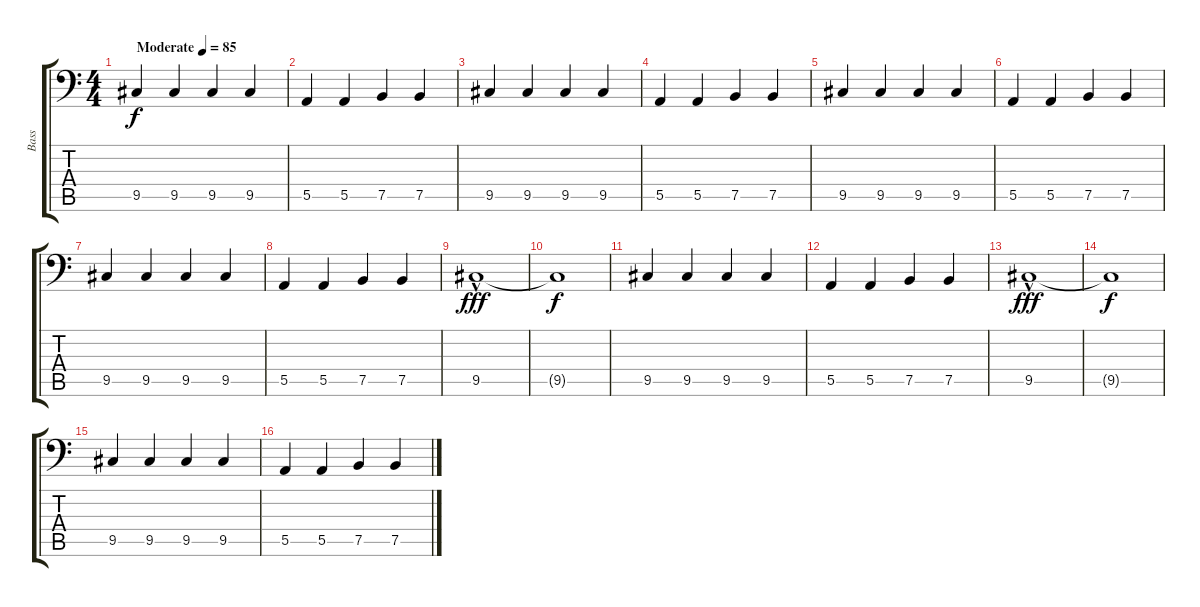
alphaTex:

\track ("Bass" "Bass") {instrument electricbassfinger}
\staff {score tabs}
\tuning (C3 G2 D2 A1 E1 B0) {hide}
\ts (4 4)
\tempo (85 "Moderate")
\clef f4
\ks c
9.5.4{dy f instrument electricbassfinger} 9.5.4 9.5.4 9.5.4 |
5.5.4 5.5.4 7.5.4 7.5.4 |
9.5.4 9.5.4 9.5.4 9.5.4 |
5.5.4 5.5.4 7.5.4 7.5.4 |
9.5.4 9.5.4 9.5.4 9.5.4 |
5.5.4 5.5.4 7.5.4 7.5.4 |
9.5.4 9.5.4 9.5.4 9.5.4 |
5.5.4 5.5.4 7.5.4 7.5.4 |
9.5{hac}.1{dy fff} |
9.5{t}.1{dy f} |
9.5.4 9.5.4 9.5.4 9.5.4 |
5.5.4 5.5.4 7.5.4 7.5.4 |
9.5{hac}.1{dy fff} |
9.5{t}.1{dy f} |
9.5.4 9.5.4 9.5.4 9.5.4 |
5.5.4 5.5.4 7.5.4 7.5.4
